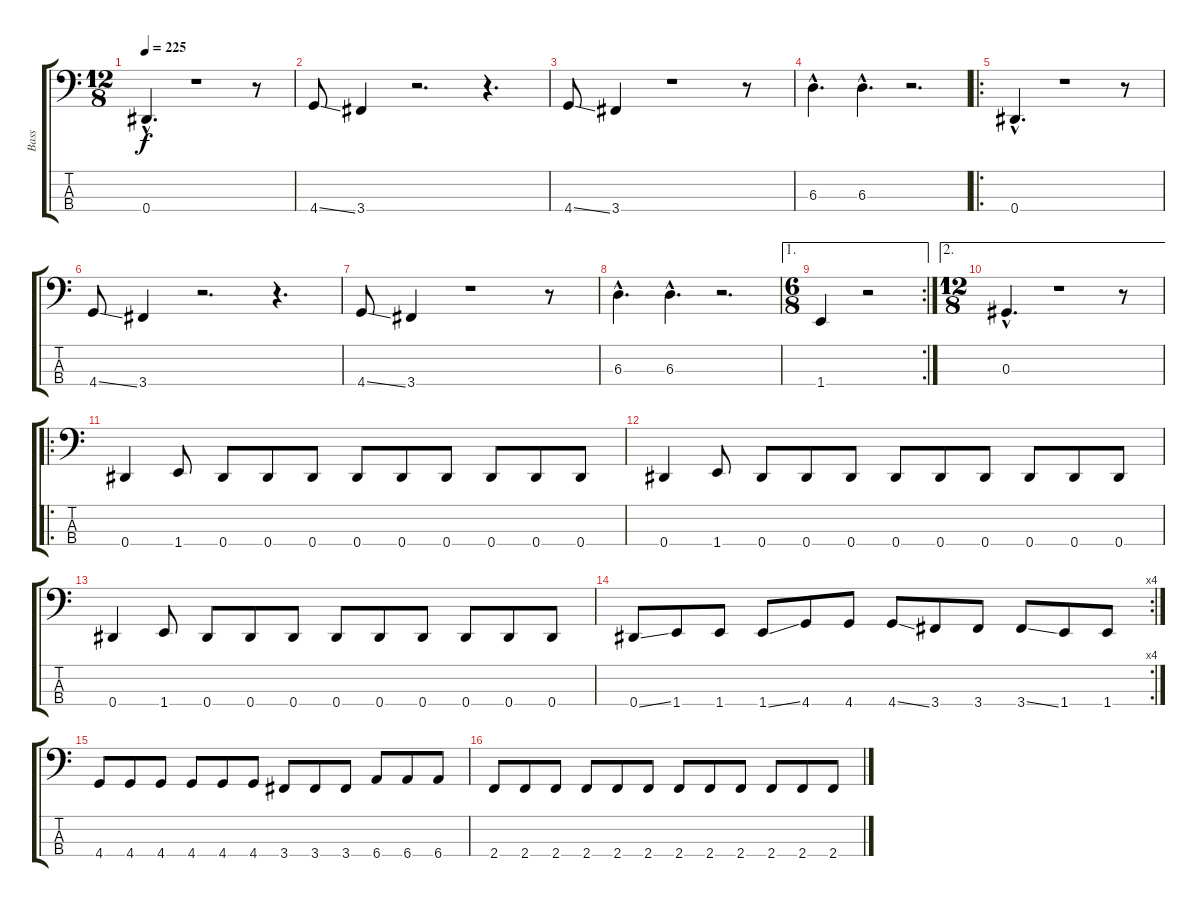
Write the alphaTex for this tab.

\track ("Bass" "Bass") {instrument electricbasspick}
\staff {score tabs}
\tuning (Gb2 Db2 Ab1 Eb1) {hide}
\ts (12 8)
\tempo 225
\clef f4
\ks c
0.4{hac}.4{d dy f instrument electricbasspick} r.1 r.8 |
4.4{ss}.8 3.4.4 r.2{d} r.4{d} |
4.4{ss}.8 3.4.4 r.1 r.8 |
6.3{hac}.4{d} 6.3{hac}.4{d} r.2{d} |
\ro
0.4{hac}.4{d} r.1 r.8 |
4.4{ss}.8 3.4.4 r.2{d} r.4{d} |
4.4{ss}.8 3.4.4 r.1 r.8 |
6.3{hac}.4{d} 6.3{hac}.4{d} r.2{d} |
\ae 1
\rc 2
\ts (6 8)
1.4.4 r.2 |
\ae 2
\ts (12 8)
0.3{hac}.4{d} r.1 r.8 |
\ro
0.4.4 1.4.8 0.4.8 0.4.8 0.4.8 0.4.8 0.4.8 0.4.8 0.4.8 0.4.8 0.4.8 |
0.4.4 1.4.8 0.4.8 0.4.8 0.4.8 0.4.8 0.4.8 0.4.8 0.4.8 0.4.8 0.4.8 |
0.4.4 1.4.8 0.4.8 0.4.8 0.4.8 0.4.8 0.4.8 0.4.8 0.4.8 0.4.8 0.4.8 |
\rc 4
0.4{ss}.8 1.4.8 1.4.8 1.4{ss}.8 4.4.8 4.4.8 4.4{ss}.8 3.4.8 3.4.8 3.4{ss}.8 1.4.8 1.4.8 |
4.4.8 4.4.8 4.4.8 4.4.8 4.4.8 4.4.8 3.4.8 3.4.8 3.4.8 6.4.8 6.4.8 6.4.8 |
2.4.8 2.4.8 2.4.8 2.4.8 2.4.8 2.4.8 2.4.8 2.4.8 2.4.8 2.4.8 2.4.8 2.4.8
